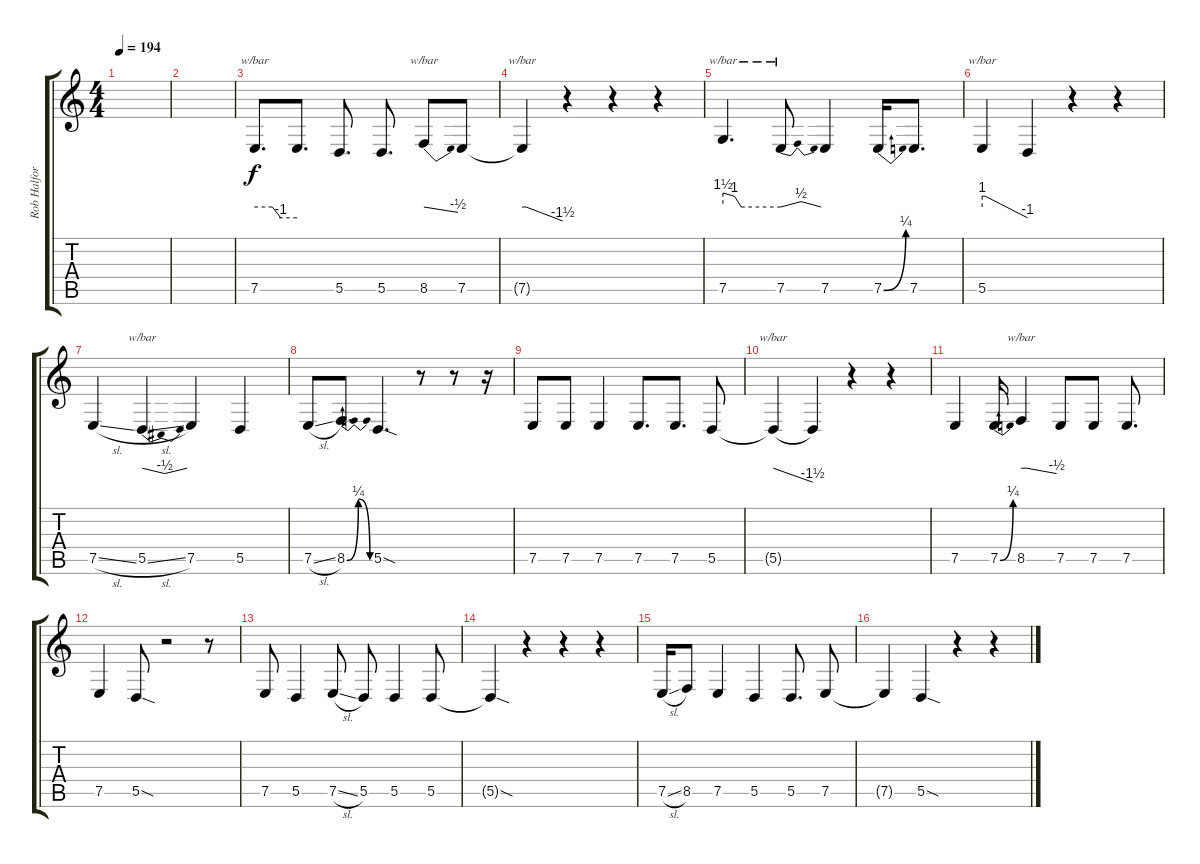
\track ("Rob Halford" "Rob Halfor") {instrument violin}
\staff {score tabs}
\tuning (E4 B3 G3 D3 A2 E2) {hide}
\ts (4 4)
\tempo 194
\clef g2
\ks c
|
|
7.5.8{d tbe (custom default 0 0 25 0 37 -4 60 -4)} 7.5{t}.8{d} 5.5.8{d} 5.5.8{d} 8.5.8{tbe (dive default 0 0 60 -2)} 7.5.8 |
7.5{t}.4{tbe (custom default 0 0 6 0 60 -6)} r.4 r.4 r.4 |
7.5.4{d tbe (custom default 0 6 12 4 19 0 60 0)} 7.5.8{tbe (dip default 0 0 30 2 60 0)} 7.5.4 7.5{be (bend 0 0 60 1)}.16 7.5.8{d} |
5.5.4{tbe (custom default 0 4 4 4 60 -4)} 5.5{t}.4 r.4 r.4 |
7.5{sl}.4 5.5{sl}.4{tbe (dip default 0 0 30 -2 60 0)} 7.5.4 5.5.4 |
7.5{sl}.8 8.5{be (bendrelease 0 0 30 1 30 1 60 0)}.8{d} 5.5{sod}.4{d} r.8 r.8 r.16 |
7.5.8 7.5.8 7.5.4 7.5.8{d} 7.5.8{d} 5.5.8 |
5.5{t}.4{tbe (dive default 0 0 60 -6)} 5.5{t}.4 r.4 r.4 |
7.5.4 7.5{be (bend 0 0 60 1)}.16 8.5.4{tbe (custom default 0 0 9 0 60 -2)} 7.5.8 7.5.8 7.5.8{d} |
7.5.4 5.5{sod}.8 r.2 r.8 |
7.5.8 5.5.4 7.5{sl}.8 5.5.8 5.5.4 5.5.8 |
5.5{sod t}.4 r.4 r.4 r.4 |
7.5{sl}.16 8.5.8 7.5.4 5.5.4 5.5.8{d} 7.5.8 |
7.5{t}.4 5.5{sod}.4 r.4 r.4
